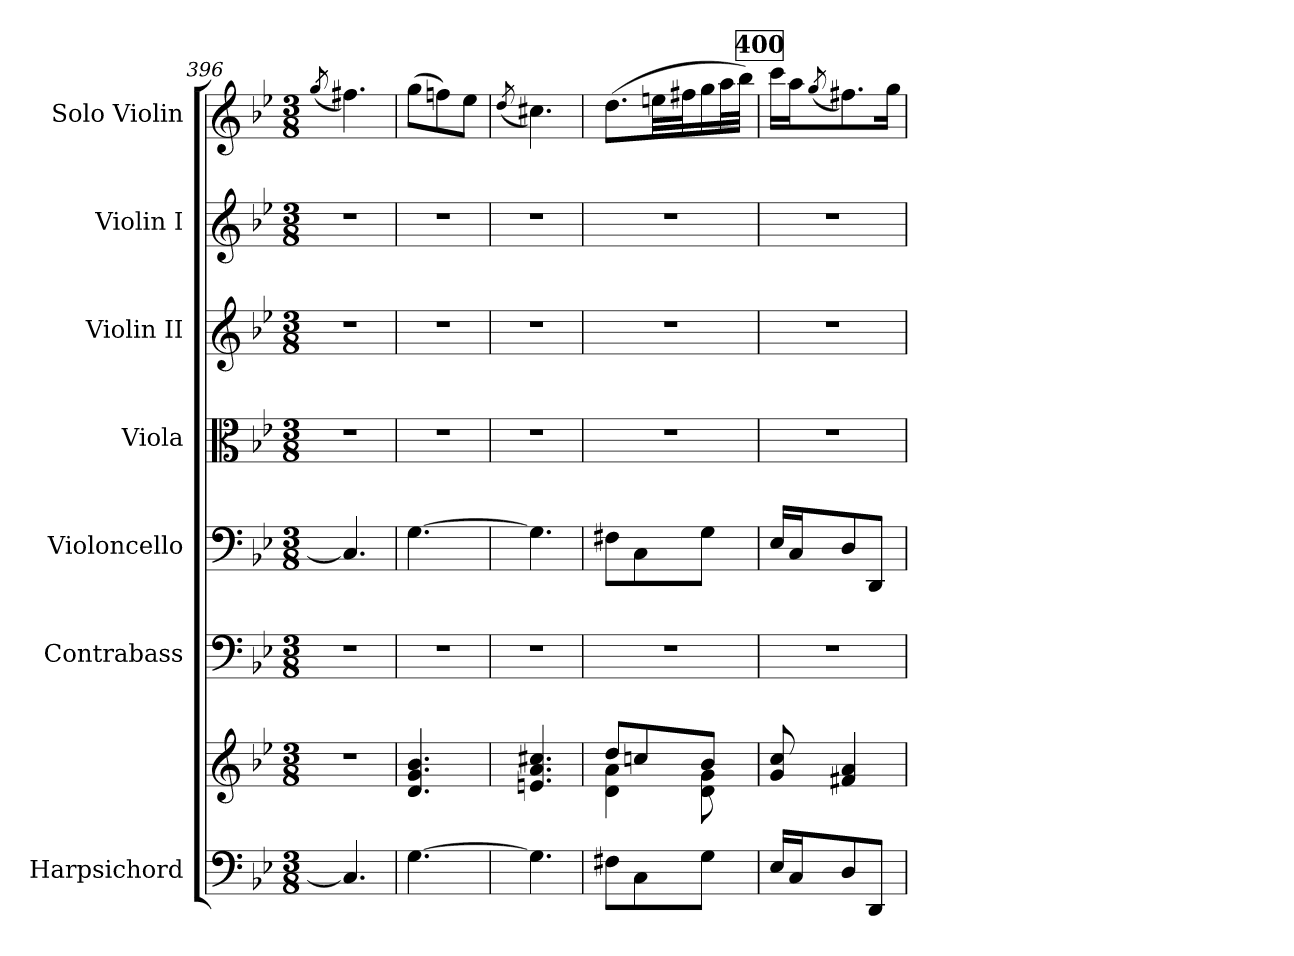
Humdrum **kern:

**kern	**kern	**kern	**kern	**kern	**kern	**kern	**kern
*part7	*part7	*part6	*part5	*part4	*part3	*part2	*part1
*staff8	*staff7	*staff6	*staff5	*staff4	*staff3	*staff2	*staff1
*I"Harpsichord	*	*I"Contrabass	*I"Violoncello	*I"Viola	*I"Violin II	*I"Violin I	*I"Solo Violin
*I'Hch.	*	*I'Cb.	*I'Vc.	*I'Vla.	*I'Vln. II	*I'Vln. I	*I'Vln.
*clefF4	*clefG2	*clefF4	*clefF4	*clefC3	*clefG2	*clefG2	*clefG2
*	*	*ITrd7c12	*	*	*	*	*
*k[b-e-]	*k[b-e-]	*k[b-e-]	*k[b-e-]	*k[b-e-]	*k[b-e-]	*k[b-e-]	*k[b-e-]
*M3/8	*M3/8	*M3/8	*M3/8	*M3/8	*M3/8	*M3/8	*M3/8
=396	=396	=396	=396	=396	=396	=396	=396
.	.	.	.	.	.	.	(<8qgg/
4.C/]	4.r	4.r	4.C/]	4.r	4.r	4.r	4.ff#X\)
=397	=397	=397	=397	=397	=397	=397	=397
[4.G\	4.d/ 4.g/ 4.b-/	4.r	[4.G\	4.r	4.r	4.r	(>8gg\L
.	.	.	.	.	.	.	8ffn\)
.	.	.	.	.	.	.	8ee-\J
=398	=398	=398	=398	=398	=398	=398	=398
.	.	.	.	.	.	.	(<8qdd/
4.G\]	4.en/ 4.a/ 4.cc#X/	4.r	4.G\]	4.r	4.r	4.r	4.cc#X\)
!!LO:PB:g=z
=399	=399	=399	=399	=399	=399	=399	=399
*	*^	*	*	*	*	*	*
8F#X\L	8dd/L	4d\ 4a\	4.r	8F#X\L	4.r	4.r	4.r	(>8.dd\L
8C\	8ccn/	.	.	8C\	.	.	.	.
.	.	.	.	.	.	.	.	32een\LL
.	.	.	.	.	.	.	.	32ff#X\J
8G\J	8b-/J	8d\ 8g\	.	8G\J	.	.	.	16gg\
.	.	.	.	.	.	.	.	32aa\L
.	.	.	.	.	.	.	.	32bb-\JJJ)
*	*v	*v	*	*	*	*	*	*
!!LO:REH:place=s1:a:B:fs=14:t=400
=400	=400	=400	=400	=400	=400	=400	=400
16E-/LL	8g/ 8cc/	4.r	16E-/LL	4.r	4.r	4.r	16ccc\LL
16C/J	.	.	16C/J	.	.	.	16aa\J
.	.	.	.	.	.	.	(<8qgg/
8D/	4f#X/ 4a/	.	8D/	.	.	.	8.ff#X\)
8DD/J	.	.	8DD/J	.	.	.	.
.	.	.	.	.	.	.	16gg\Jk
=	=	=	=	=	=	=	=
*-	*-	*-	*-	*-	*-	*-	*-
